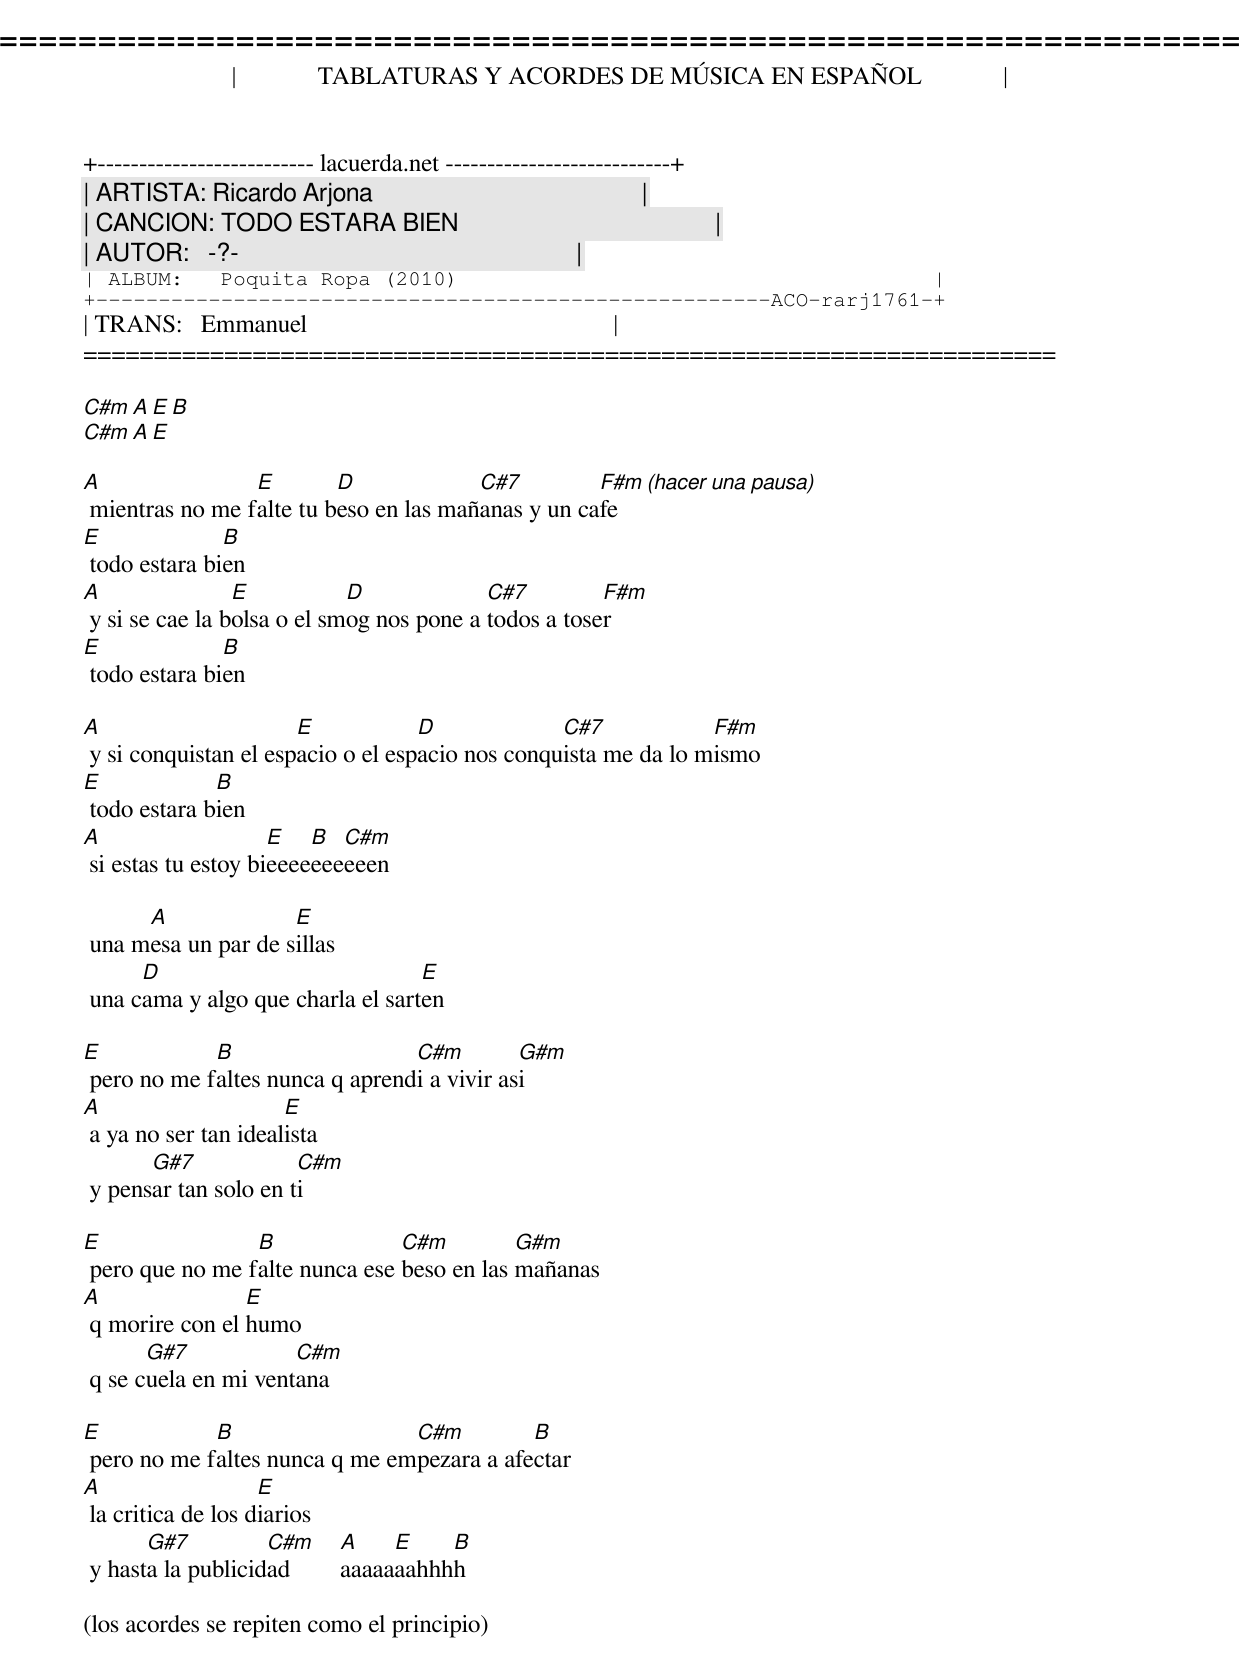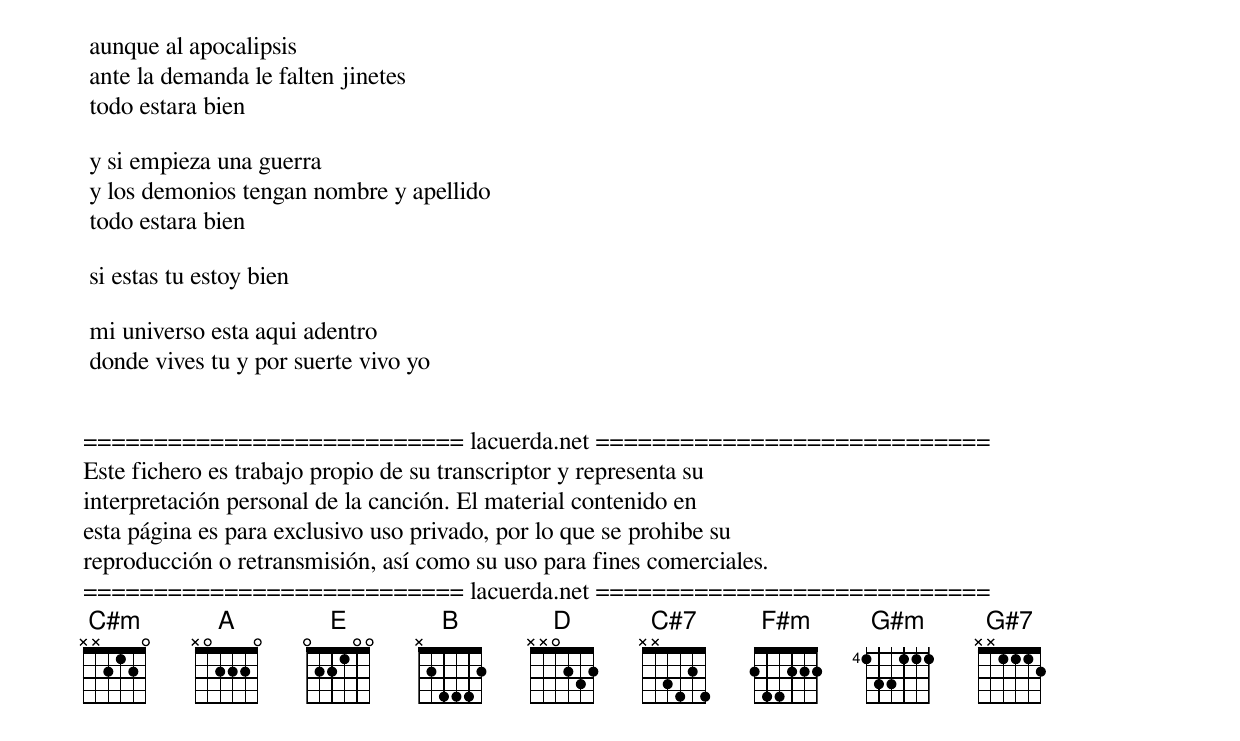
=====================================================================
|             TABLATURAS Y ACORDES DE MÚSICA EN ESPAÑOL             |
+-------------------------- lacuerda.net ---------------------------+
| ARTISTA: Ricardo Arjona                                           |
| CANCION: TODO ESTARA BIEN                                         |
| AUTOR:   -?-                                                      |
| ALBUM:   Poquita Ropa (2010)                                      |
+------------------------------------------------------ACO-rarj1761-+
| TRANS:   Emmanuel                                                 |
=====================================================================

C#m A E B
C#m A E

A                E        D             C#7         F#m (hacer una pausa)
 mientras no me falte tu beso en las mañanas y un cafe
E              B
 todo estara bien
A                E           D             C#7         F#m
 y si se cae la bolsa o el smog nos pone a todos a toser
E              B
 todo estara bien

A                      E            D             C#7            F#m
 y si conquistan el espacio o el espacio nos conquista me da lo mismo
E             B
 todo estara bien
A                    E   B  C#m
 si estas tu estoy bieeeeeeeeeen

      A              E
 una mesa un par de sillas
      D                            E
 una cama y algo que charla el sarten

E            B                   C#m         G#m
 pero no me faltes nunca q aprendi a vivir asi
A                     E
 a ya no ser tan idealista
       G#7             C#m
 y pensar tan solo en ti

E                B              C#m         G#m
 pero que no me falte nunca ese beso en las mañanas
A                E
 q morire con el humo
       G#7            C#m
 q se cuela en mi ventana

E            B                  C#m         B
 pero no me faltes nunca q me empezara a afectar
A                   E
 la critica de los diarios
       G#7          C#m       A    E    B
 y hasta la publicidad        aaaaaaahhhh

(los acordes se repiten como el principio)

 aunque al apocalipsis
 ante la demanda le falten jinetes
 todo estara bien

 y si empieza una guerra
 y los demonios tengan nombre y apellido
 todo estara bien

 si estas tu estoy bien

 mi universo esta aqui adentro
 donde vives tu y por suerte vivo yo


=========================== lacuerda.net ============================
Este fichero es trabajo propio de su transcriptor y representa su
interpretación personal de la canción. El material contenido en
esta página es para exclusivo uso privado, por lo que se prohibe su
reproducción o retransmisión, así como su uso para fines comerciales.
=========================== lacuerda.net ============================
